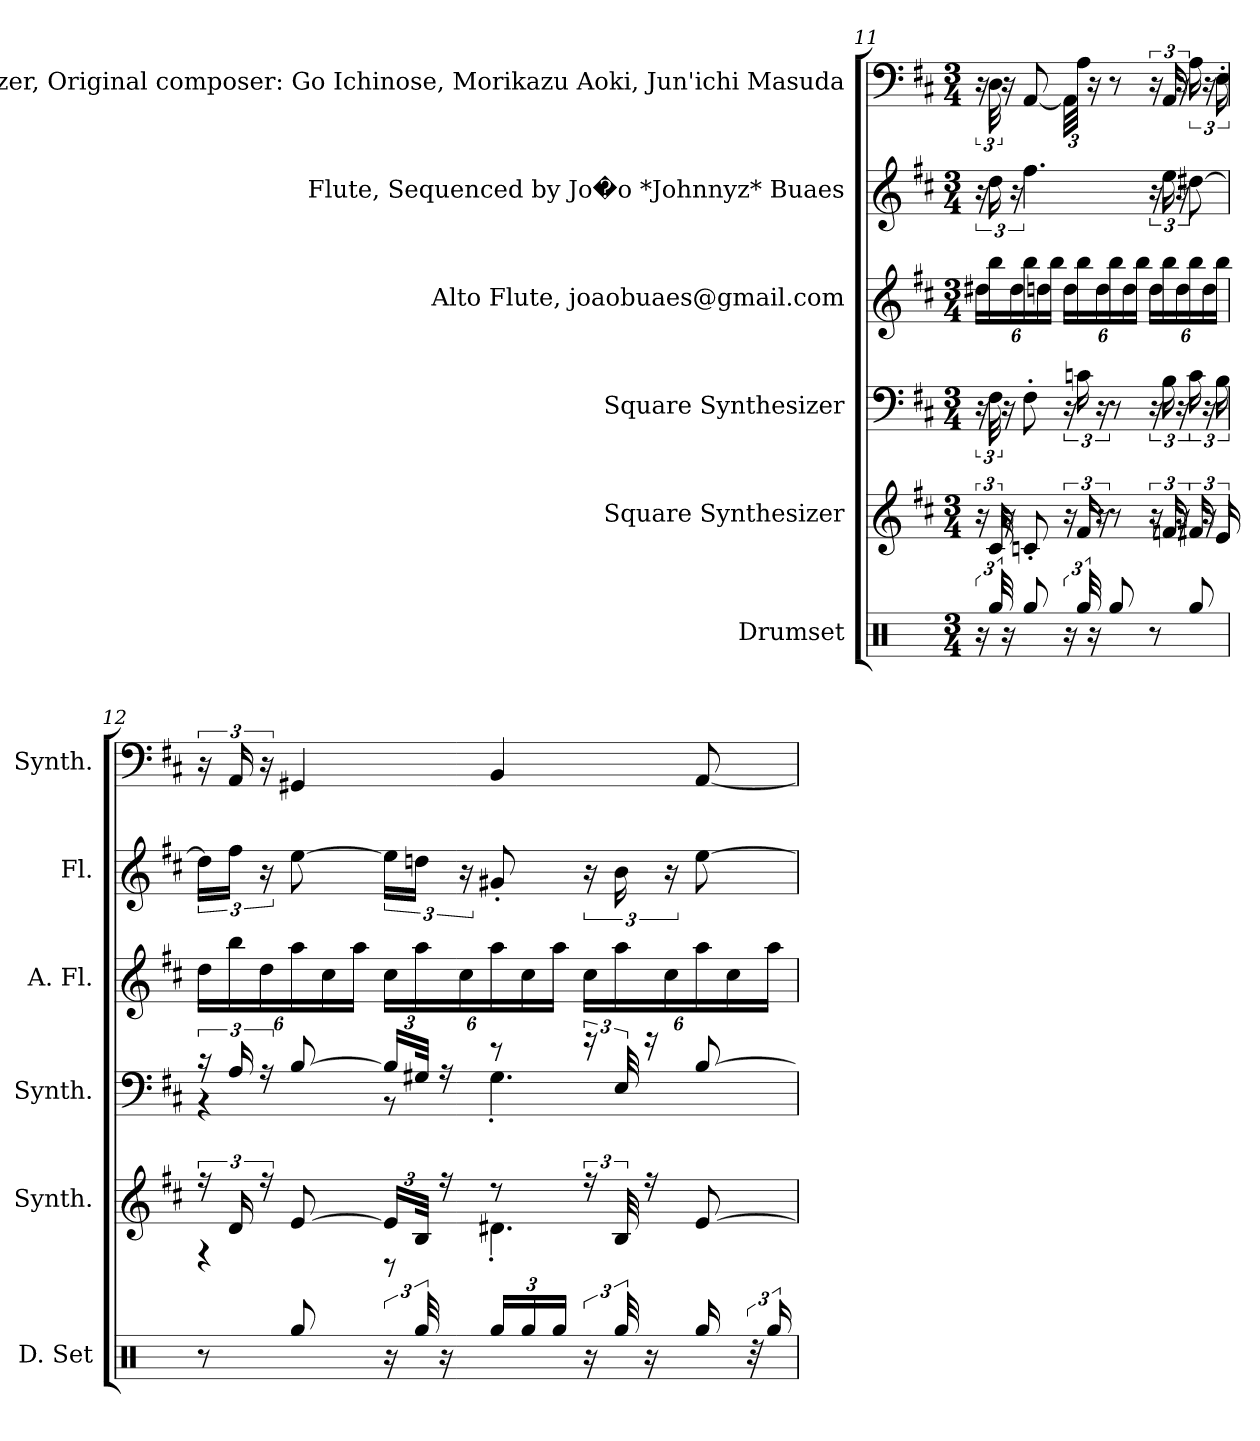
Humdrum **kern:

**kern	**kern	**kern	**kern	**kern	**kern
*part6	*part5	*part4	*part3	*part2	*part1
*staff6	*staff5	*staff4	*staff3	*staff2	*staff1
*I"Drumset	*I"Square Synthesizer	*I"Square Synthesizer	*I"Alto Flute, joaobuaes@gmail.com	*I"Flute, Sequenced by Jo�o *Johnnyz* Buaes	*I"Saw Synthesizer, Original composer: Go Ichinose, Morikazu Aoki, Jun'ichi Masuda
*I'D. Set	*I'Synth.	*I'Synth.	*I'A. Fl.	*I'Fl.	*I'Synth.
!!LO:PB:g=z
*clefX	*clefG2	*clefF4	*clefG2	*clefG2	*clefF4
*	*	*	*ITrd3c5	*	*
*k[]	*k[f#c#]	*k[f#c#]	*k[f#c#g#]	*k[f#c#]	*k[f#c#]
*M3/4	*M3/4	*M3/4	*M3/4	*M3/4	*M3/4
*	*	*	*Xbrackettup	*	*
=11	=11	=11	=11	=11	=11
24r	24r	24r	24a#X\LL	24r	24r
48Rgg/	48c#/	48F#\	24ff#\	24dd\	48D\
16r	16r	16r	.	.	16r
.	.	.	24a#\	24r	.
8Rgg/	8cn'/	8F#'\	24ff#\	4.ff#\	[8AA/
.	.	.	24an\	.	.
.	.	.	24ff#\JJ	.	.
*	*	*	*	*	*Xbrackettup
24r	24r	24r	24a\LL	.	24AA\LL]
48Rgg/	24f#/	24cn\	24ff#\	.	48A\JJk
16r	.	.	.	.	16r
.	24r	24r	24a\	.	.
8Rgg/	8r	8r	24ff#\	.	8r
.	.	.	24a\	.	.
.	.	.	24ff#\JJ	.	.
*	*	*	*	*	*brackettup
8r	24r	24r	24a\LL	24r	24r
.	24fn/	24B\	24ff#\	24ee\	24AA/
.	24r	24r	24a\	24r	24r
8Rgg/	24f#X/	24c\	24ff#\	[8dd#X\	24A\
.	24r	24r	24a\	.	24r
.	24e/	24B\	24ff#\JJ	.	24E'\
!!LO:LB:g=z
=12	=12	=12	=12	=12	=12
*	*^	*^	*	*	*
8r	24r	4r	24r	4r	24a\LL	24dd#\LL]	24r
.	24d/	.	24A/	.	24ff#\	24ff#\JJ	24AA/
.	24r	.	24r	.	24a\	24r	24r
8Rgg/	[8e/	.	[8B/	.	24ee\	[8ee\	4GG#X/
.	.	.	.	.	24g#\	.	.
.	.	.	.	.	24ee\JJ	.	.
*	*Xbrackettup	*	*Xbrackettup	*	*	*	*
24r	24e/LL]	8r	24B/LL]	8r	24g#\LL	24ee\LL]	.
48Rgg/	48B/JJk	.	48G#X/JJk	.	24ee\	24ddn\JJ	.
16r	16r	.	16r	.	.	.	.
.	.	.	.	.	24g#\	24r	.
*Xbrackettup	*	*	*	*	*	*	*
24Rgg/LL	8r	4.d#X'\	8r	4.G#'\	24ee\	8g#X'/	4BB/
24Rgg/	.	.	.	.	24g#\	.	.
24Rgg/JJ	.	.	.	.	24ee\JJ	.	.
*brackettup	*brackettup	*	*brackettup	*	*	*	*
24r	24r	.	24r	.	24g#\LL	24r	.
48Rgg/	48B/	.	48E/	.	24ee\	24b\	.
16r	16r	.	16r	.	.	.	.
.	.	.	.	.	24g#\	24r	.
16Rgg/	[8e/	.	[8B/	.	24ee\	[8ee\	[8AA/
.	.	.	.	.	24g#\	.	.
48r	.	.	.	.	.	.	.
24Rgg/	.	.	.	.	24ee\JJ	.	.
*	*v	*v	*	*	*	*	*
*	*	*v	*v	*	*	*
=	=	=	=	=	=
*-	*-	*-	*-	*-	*-
